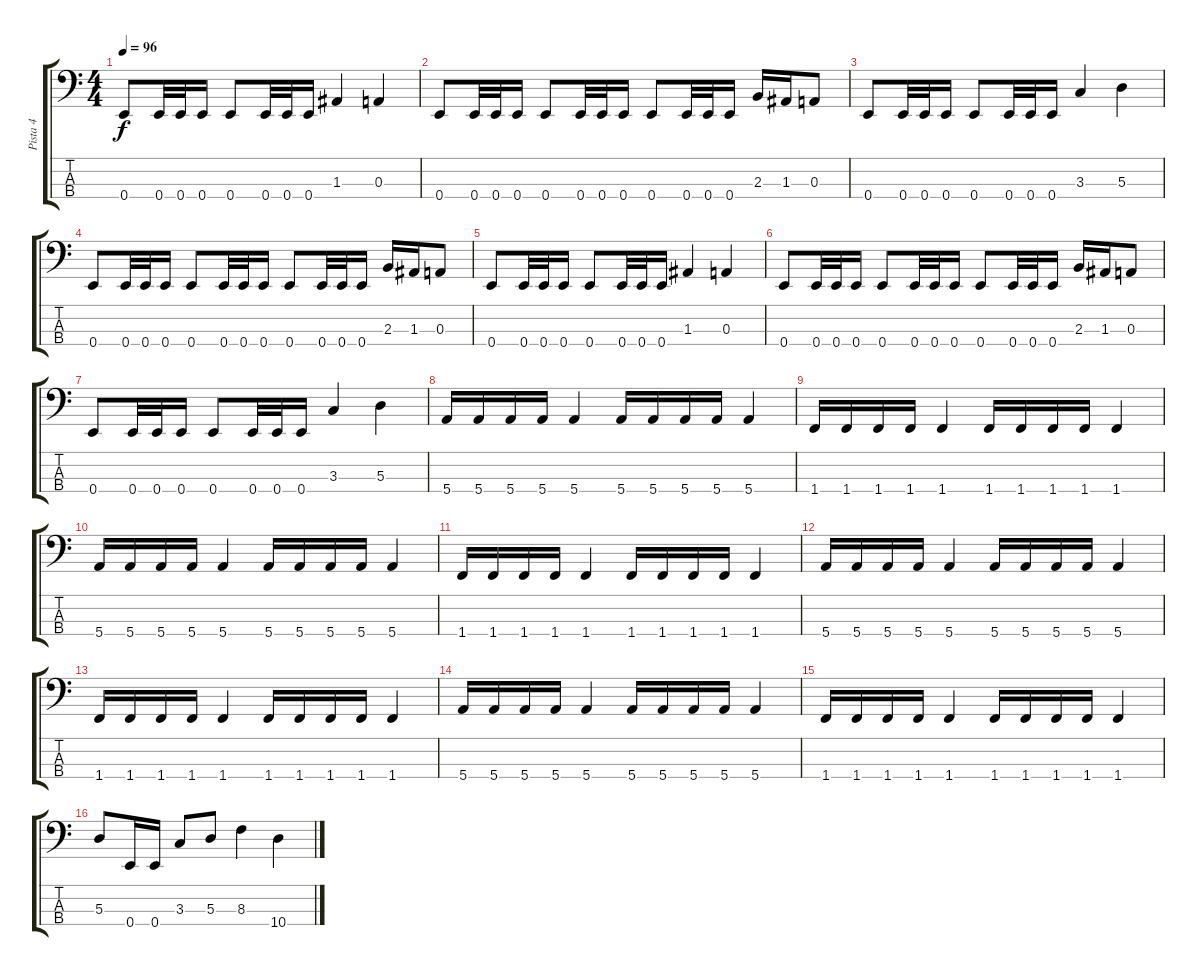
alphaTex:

\track ("Pista 4" "Pista 4") {instrument electricbassfinger}
\staff {score tabs}
\tuning (G2 D2 A1 E1) {hide}
\ts (4 4)
\tempo 96
\clef f4
\ks c
0.4.8{dy f} 0.4.32 0.4.32 0.4.16 0.4.8 0.4.32 0.4.32 0.4.16 1.3.4 0.3.4 |
0.4.8 0.4.32 0.4.32 0.4.16 0.4.8 0.4.32 0.4.32 0.4.16 0.4.8 0.4.32 0.4.32 0.4.16 2.3.16 1.3.16 0.3.8 |
0.4.8 0.4.32 0.4.32 0.4.16 0.4.8 0.4.32 0.4.32 0.4.16 3.3.4 5.3.4 |
0.4.8 0.4.32 0.4.32 0.4.16 0.4.8 0.4.32 0.4.32 0.4.16 0.4.8 0.4.32 0.4.32 0.4.16 2.3.16 1.3.16 0.3.8 |
0.4.8 0.4.32 0.4.32 0.4.16 0.4.8 0.4.32 0.4.32 0.4.16 1.3.4 0.3.4 |
0.4.8 0.4.32 0.4.32 0.4.16 0.4.8 0.4.32 0.4.32 0.4.16 0.4.8 0.4.32 0.4.32 0.4.16 2.3.16 1.3.16 0.3.8 |
0.4.8 0.4.32 0.4.32 0.4.16 0.4.8 0.4.32 0.4.32 0.4.16 3.3.4 5.3.4 |
5.4.16 5.4.16 5.4.16 5.4.16 5.4.4 5.4.16 5.4.16 5.4.16 5.4.16 5.4.4 |
1.4.16 1.4.16 1.4.16 1.4.16 1.4.4 1.4.16 1.4.16 1.4.16 1.4.16 1.4.4 |
5.4.16 5.4.16 5.4.16 5.4.16 5.4.4 5.4.16 5.4.16 5.4.16 5.4.16 5.4.4 |
1.4.16 1.4.16 1.4.16 1.4.16 1.4.4 1.4.16 1.4.16 1.4.16 1.4.16 1.4.4 |
5.4.16 5.4.16 5.4.16 5.4.16 5.4.4 5.4.16 5.4.16 5.4.16 5.4.16 5.4.4 |
1.4.16 1.4.16 1.4.16 1.4.16 1.4.4 1.4.16 1.4.16 1.4.16 1.4.16 1.4.4 |
5.4.16 5.4.16 5.4.16 5.4.16 5.4.4 5.4.16 5.4.16 5.4.16 5.4.16 5.4.4 |
1.4.16 1.4.16 1.4.16 1.4.16 1.4.4 1.4.16 1.4.16 1.4.16 1.4.16 1.4.4 |
5.3.8 0.4.16 0.4.16 3.3.8 5.3.8 8.3.4 10.4.4
